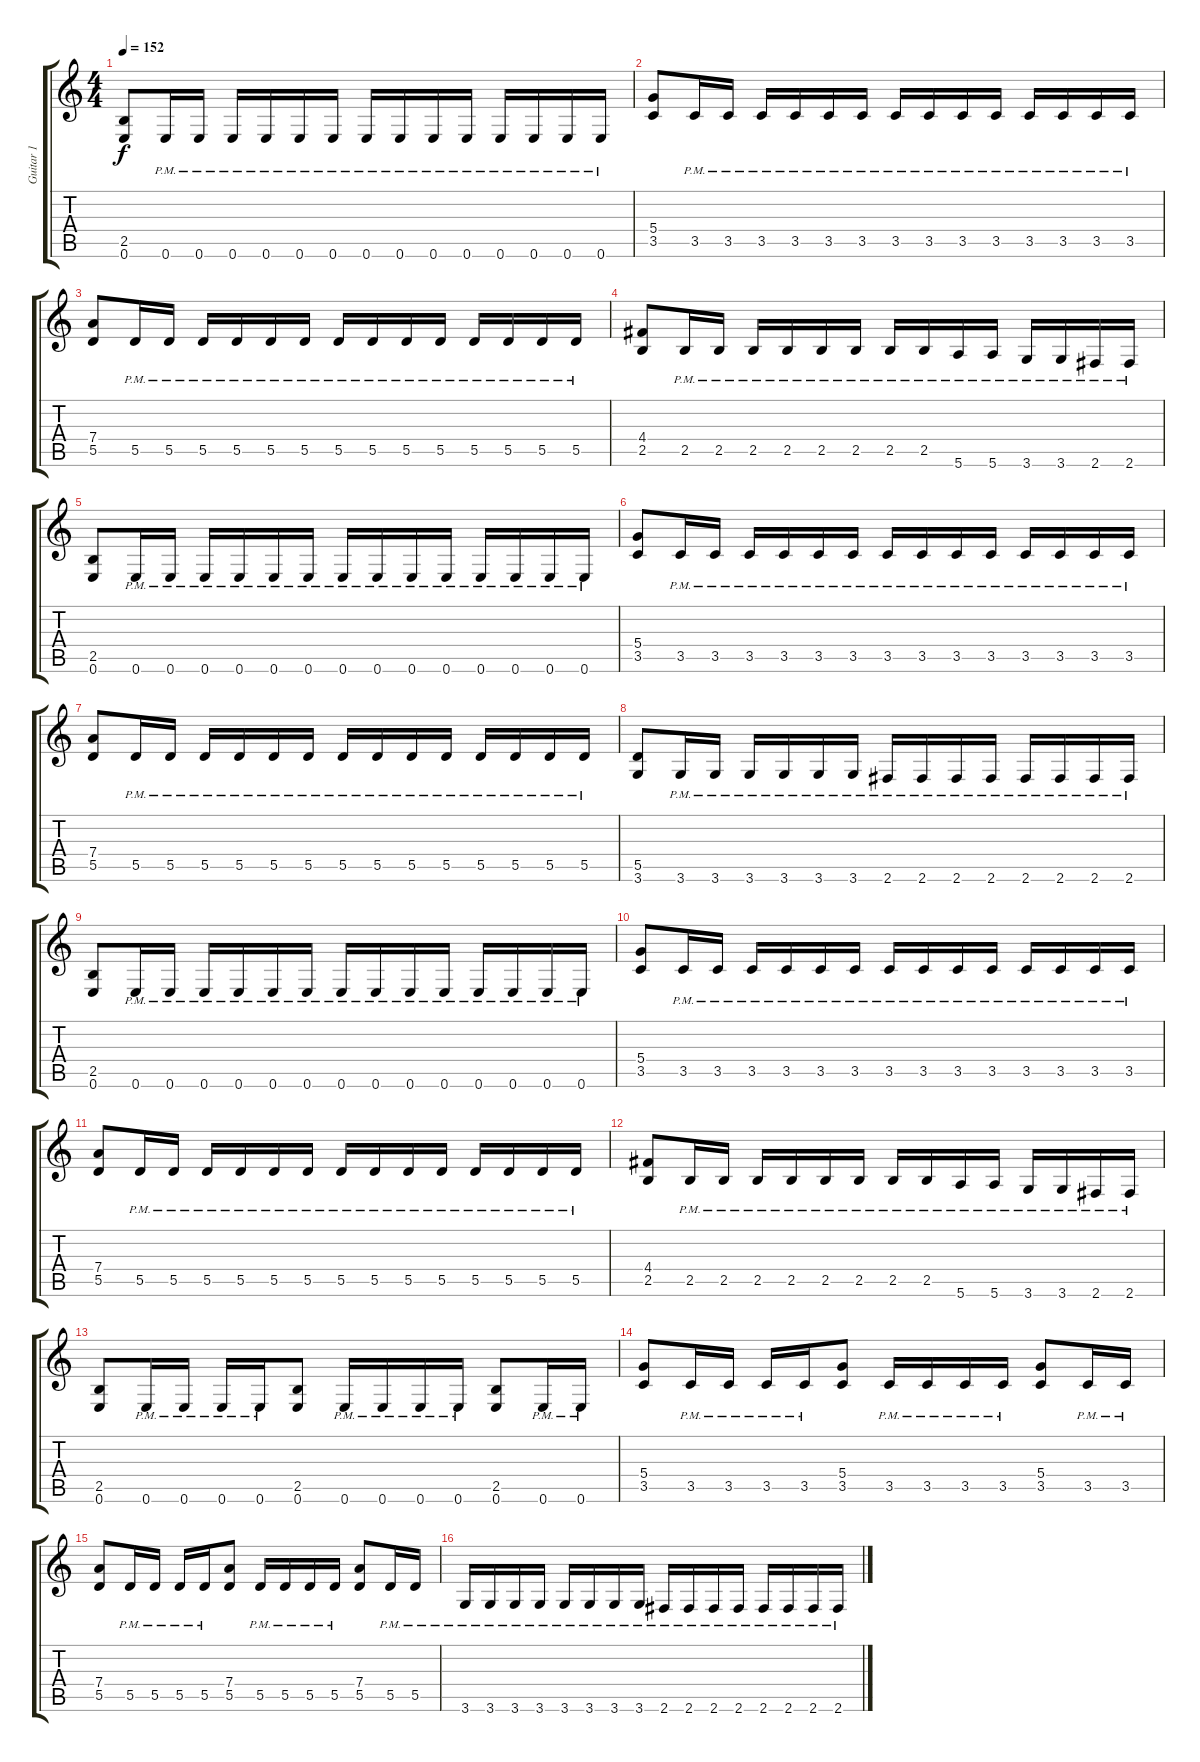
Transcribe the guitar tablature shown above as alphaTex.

\track ("Guitar 1" "Guitar 1") {instrument distortionguitar}
\staff {score tabs}
\tuning (E4 B3 G3 D3 A2 E2) {hide}
\ts (4 4)
\tempo 152
\clef g2
\ks c
(2.5 0.6).8{dy f} 0.6{pm}.16 0.6{pm}.16 0.6{pm}.16 0.6{pm}.16 0.6{pm}.16 0.6{pm}.16 0.6{pm}.16 0.6{pm}.16 0.6{pm}.16 0.6{pm}.16 0.6{pm}.16 0.6{pm}.16 0.6{pm}.16 0.6{pm}.16 |
(5.4 3.5).8 3.5{pm}.16 3.5{pm}.16 3.5{pm}.16 3.5{pm}.16 3.5{pm}.16 3.5{pm}.16 3.5{pm}.16 3.5{pm}.16 3.5{pm}.16 3.5{pm}.16 3.5{pm}.16 3.5{pm}.16 3.5{pm}.16 3.5{pm}.16 |
(7.4 5.5).8 5.5{pm}.16 5.5{pm}.16 5.5{pm}.16 5.5{pm}.16 5.5{pm}.16 5.5{pm}.16 5.5{pm}.16 5.5{pm}.16 5.5{pm}.16 5.5{pm}.16 5.5{pm}.16 5.5{pm}.16 5.5{pm}.16 5.5{pm}.16 |
(4.4 2.5).8 2.5{pm}.16 2.5{pm}.16 2.5{pm}.16 2.5{pm}.16 2.5{pm}.16 2.5{pm}.16 2.5{pm}.16 2.5{pm}.16 5.6{pm}.16 5.6{pm}.16 3.6{pm}.16 3.6{pm}.16 2.6{pm}.16 2.6{pm}.16 |
(2.5 0.6).8 0.6{pm}.16 0.6{pm}.16 0.6{pm}.16 0.6{pm}.16 0.6{pm}.16 0.6{pm}.16 0.6{pm}.16 0.6{pm}.16 0.6{pm}.16 0.6{pm}.16 0.6{pm}.16 0.6{pm}.16 0.6{pm}.16 0.6{pm}.16 |
(5.4 3.5).8 3.5{pm}.16 3.5{pm}.16 3.5{pm}.16 3.5{pm}.16 3.5{pm}.16 3.5{pm}.16 3.5{pm}.16 3.5{pm}.16 3.5{pm}.16 3.5{pm}.16 3.5{pm}.16 3.5{pm}.16 3.5{pm}.16 3.5{pm}.16 |
(7.4 5.5).8 5.5{pm}.16 5.5{pm}.16 5.5{pm}.16 5.5{pm}.16 5.5{pm}.16 5.5{pm}.16 5.5{pm}.16 5.5{pm}.16 5.5{pm}.16 5.5{pm}.16 5.5{pm}.16 5.5{pm}.16 5.5{pm}.16 5.5{pm}.16 |
(5.5 3.6).8 3.6{pm}.16 3.6{pm}.16 3.6{pm}.16 3.6{pm}.16 3.6{pm}.16 3.6{pm}.16 2.6{pm}.16 2.6{pm}.16 2.6{pm}.16 2.6{pm}.16 2.6{pm}.16 2.6{pm}.16 2.6{pm}.16 2.6{pm}.16 |
(2.5 0.6).8 0.6{pm}.16 0.6{pm}.16 0.6{pm}.16 0.6{pm}.16 0.6{pm}.16 0.6{pm}.16 0.6{pm}.16 0.6{pm}.16 0.6{pm}.16 0.6{pm}.16 0.6{pm}.16 0.6{pm}.16 0.6{pm}.16 0.6{pm}.16 |
(5.4 3.5).8 3.5{pm}.16 3.5{pm}.16 3.5{pm}.16 3.5{pm}.16 3.5{pm}.16 3.5{pm}.16 3.5{pm}.16 3.5{pm}.16 3.5{pm}.16 3.5{pm}.16 3.5{pm}.16 3.5{pm}.16 3.5{pm}.16 3.5{pm}.16 |
(7.4 5.5).8 5.5{pm}.16 5.5{pm}.16 5.5{pm}.16 5.5{pm}.16 5.5{pm}.16 5.5{pm}.16 5.5{pm}.16 5.5{pm}.16 5.5{pm}.16 5.5{pm}.16 5.5{pm}.16 5.5{pm}.16 5.5{pm}.16 5.5{pm}.16 |
(4.4 2.5).8 2.5{pm}.16 2.5{pm}.16 2.5{pm}.16 2.5{pm}.16 2.5{pm}.16 2.5{pm}.16 2.5{pm}.16 2.5{pm}.16 5.6{pm}.16 5.6{pm}.16 3.6{pm}.16 3.6{pm}.16 2.6{pm}.16 2.6{pm}.16 |
(2.5 0.6).8 0.6{pm}.16 0.6{pm}.16 0.6{pm}.16 0.6{pm}.16 (2.5 0.6).8 0.6{pm}.16 0.6{pm}.16 0.6{pm}.16 0.6{pm}.16 (2.5 0.6).8 0.6{pm}.16 0.6{pm}.16 |
(5.4 3.5).8 3.5{pm}.16 3.5{pm}.16 3.5{pm}.16 3.5{pm}.16 (5.4 3.5).8 3.5{pm}.16 3.5{pm}.16 3.5{pm}.16 3.5{pm}.16 (5.4 3.5).8 3.5{pm}.16 3.5{pm}.16 |
(7.4 5.5).8 5.5{pm}.16 5.5{pm}.16 5.5{pm}.16 5.5{pm}.16 (7.4 5.5).8 5.5{pm}.16 5.5{pm}.16 5.5{pm}.16 5.5{pm}.16 (7.4 5.5).8 5.5{pm}.16 5.5{pm}.16 |
3.6{pm}.16 3.6{pm}.16 3.6{pm}.16 3.6{pm}.16 3.6{pm}.16 3.6{pm}.16 3.6{pm}.16 3.6{pm}.16 2.6{pm}.16 2.6{pm}.16 2.6{pm}.16 2.6{pm}.16 2.6{pm}.16 2.6{pm}.16 2.6{pm}.16 2.6{pm}.16
